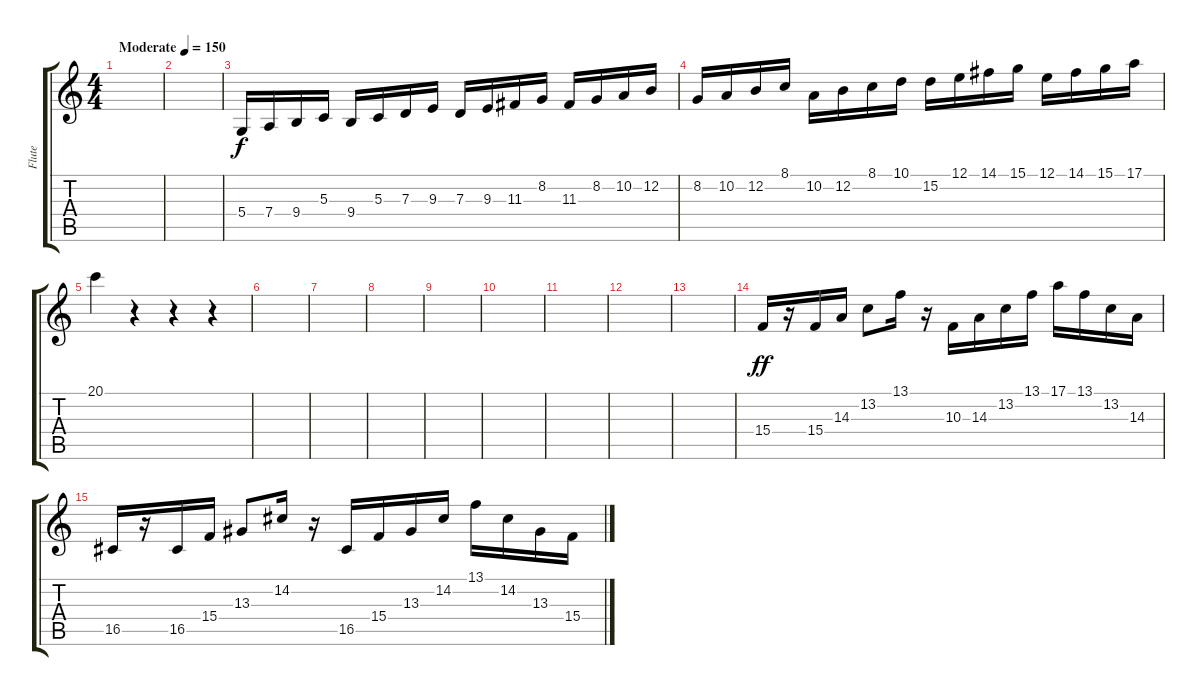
\track ("Flute" "Flute") {instrument flute}
\staff {score tabs}
\tuning (E4 B3 G3 D3 A2 E2) {hide}
\ts (4 4)
\tempo (150 "Moderate")
\clef g2
\ks c
|
|
5.4.16 7.4.16 9.4.16 5.3.16 9.4.16 5.3.16 7.3.16 9.3.16 7.3.16 9.3.16 11.3.16 8.2.16 11.3.16 8.2.16 10.2.16 12.2.16 |
8.2.16 10.2.16 12.2.16 8.1.16 10.2.16 12.2.16 8.1.16 10.1.16 15.2.16 12.1.16 14.1.16 15.1.16 12.1.16 14.1.16 15.1.16 17.1.16 |
20.1.4 r.4 r.4 r.4 |
|
|
|
|
|
|
|
|
15.4.16{dy ff} r.16 15.4.16 14.3.16 13.2.8 13.1.16 r.16 10.3.16 14.3.16 13.2.16 13.1.16 17.1.16 13.1.16 13.2.16 14.3.16 |
16.5.16 r.16 16.5.16 15.4.16 13.3.8 14.2.16 r.16 16.5.16 15.4.16 13.3.16 14.2.16 13.1.16 14.2.16 13.3.16 15.4.16
